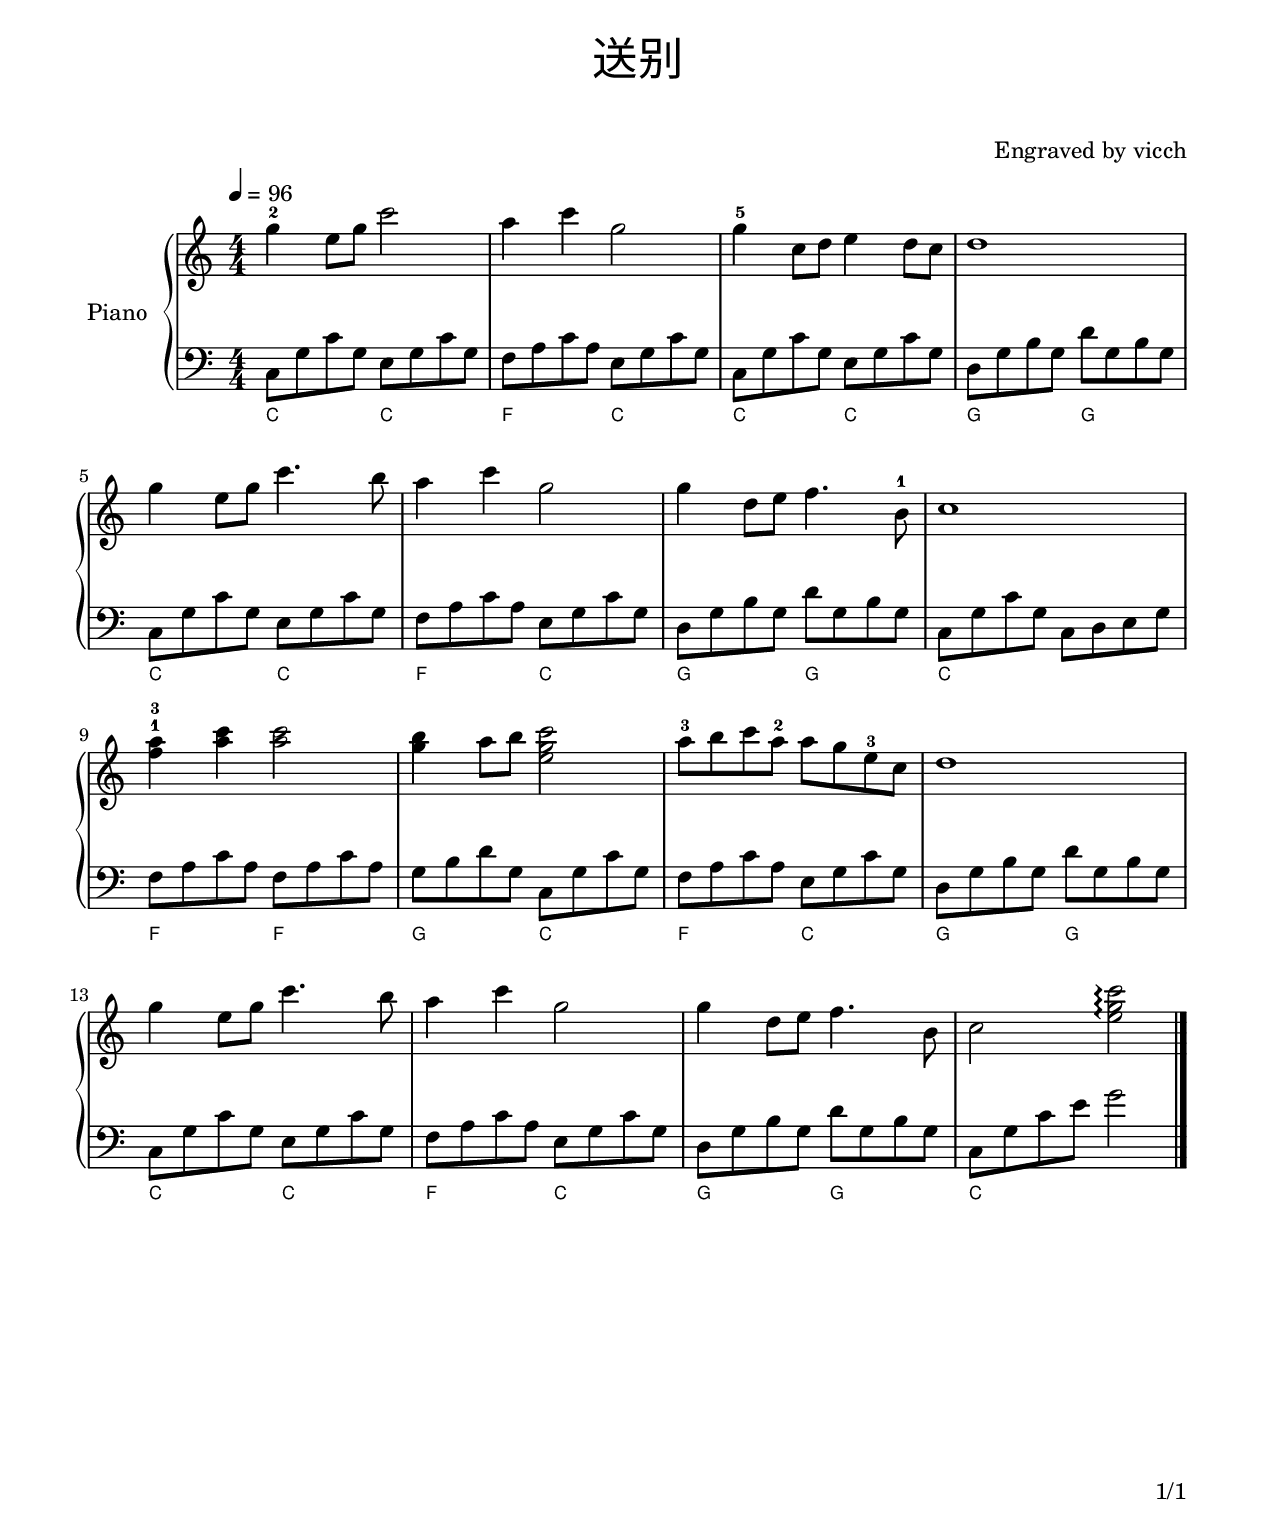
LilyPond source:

\version "2.24.3"

#(define title      "送别")
#(define title-font "FangSong")
#(define sequence   "EveryonePiano 519")
#(define total-page 1)

\include "../base.ly"

\markup \vspace #1.5

CI   = { c8  g8 c'8 g8 }
CII  = { e8  g8 c'8 g8 }
FI   = { f8  a8 c'8 a8 }
GI   = { d8  g8 b8  g8 }
GII  = { d'8 g8 b8  g8 }
GIII = { g8  b8 d'8 g8 }

\score {
  \new PianoStaff \with {
    instrumentName = "Piano"
  } <<
    \new Staff {
      \tempo 4 = 96
      \clef treble
      \key c \major
      \time 4/4
      
      g''4^2 e''8 g''8 c'''2       | a''4 c'''4 g''2 | g''4^5 c''8 d''8 e''4 d''8 c''8  | d''1 | \break
      g''4   e''8 g''8 c'''4. b''8 | a''4 c'''4 g''2 | g''4   d''8 e''8 f''4.     b'8^1 | c''1 | \break
      
      <f''^1 a''^3>4 <a'' c'''>4 <a'' c'''>2 | <g'' b''>4 a''8 b''8 <e'' g'' c'''>2 | a''8^3 b''8 c'''8 a''8^2 a''8 g''8 e''8^3 c''8 | d''1 | \break
      
      g''4 e''8 g''8 c'''4. b''8 | a''4 c'''4 g''2 | g''4 d''8 e''8 f''4. b'8 | c''2 <e'' g'' c'''>2\arpeggio | \bar "|."
    }
    \new Staff {
      \clef bass
      \key c \major
      \time 4/4
      
      \CI \CII | \FI \CII | \CI \CII | \GI \GII        |
      \CI \CII | \FI \CII | \GI \GII | \CI c8 d8 e8 g8 |
      
      \FI \FI | \GIII \CI | \FI \CII | \GI \GII |
      
      \CI \CII | \FI \CII | \GI \GII | c8 g8 c'8 e'8 g'2 |
    }
    \chords {
      c2 c2 | f2 c2 | c2 c2 | g2 g2 |
      c2 c2 | f2 c2 | g2 g2 | c2 r2 |
      
      f2 f2 | g2 c2 | f2 c2 | g2 g2 |
      
      c2 c2 | f2 c2 | g2 g2 | c1 |
    }
  >>
  \layout {}
  \midi {
    \context {
      \ChordNames
      \remove "Note_performer"
    }
  }
}